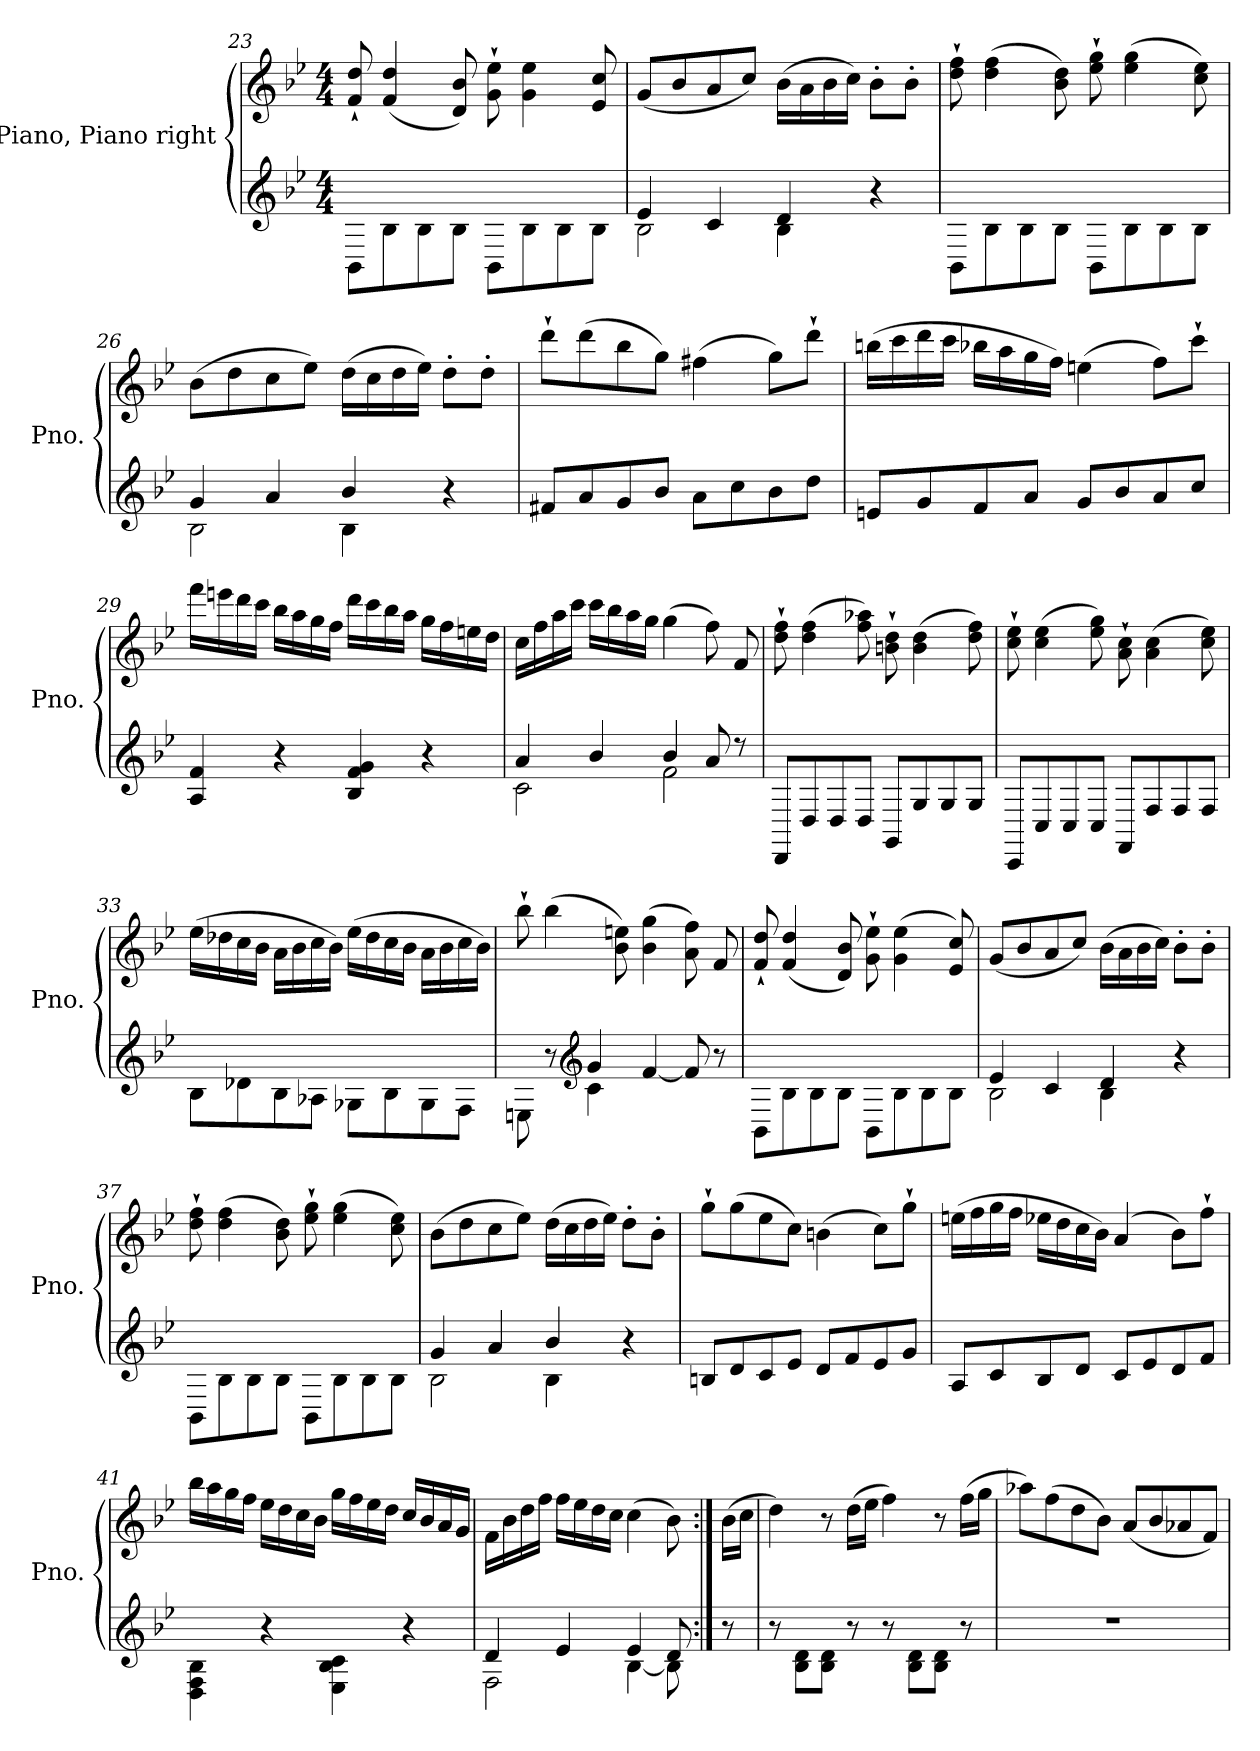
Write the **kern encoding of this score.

**kern	**kern
*part1	*part1
*staff2	*staff1
*I"Piano, Piano right	*
*I'Pno.	*
*clefG2	*clefG2
*k[b-e-]	*k[b-e-]
*M4/4	*M4/4
=23	=23
8BB-\L	8f/` 8dd/`
8B-\	(<4f/ 4dd/
8B-\	.
8B-\J	8d/ 8b-/)
8BB-\L	8g\` 8ee-\`
8B-\	4g\ 4ee-\
8B-\	.
8B-\J	8e-/ 8cc/
=24	=24
*^	*
4e-/	2B-\	(<8g/L
.	.	8b-/
4c/	.	8a/
.	.	8cc/J)
4d/	4B-\	(>16b-\LL
.	.	16a\
.	.	16b-\
.	.	16cc\JJ)
4r	4ryy	8b-'\L
.	.	8b-'\J
*v	*v	*
=25	=25
8BB-\L	8dd\` 8ff\`
8B-\	(>4dd\ 4ff\
8B-\	.
8B-\J	8b-\ 8dd\)
8BB-\L	8ee-\` 8gg\`
8B-\	(>4ee-\ 4gg\
8B-\	.
8B-\J	8cc\ 8ee-\)
=26	=26
*^	*
4g/	2B-\	(>8b-\L
.	.	8dd\
4a/	.	8cc\
.	.	8ee-\J)
4b-/	4B-\	(>16dd\LL
.	.	16cc\
.	.	16dd\
.	.	16ee-\JJ)
4r	4ryy	8dd'\L
.	.	8dd'\J
*v	*v	*
=27	=27
8f#X/L	8ddd`\L
8a/	(>8ddd\
8g/	8bb-\
8b-/J	8gg\J)
8a\L	(>4ff#X\
8cc\	.
8b-\	8gg\L)
8dd\J	8ddd`\J
=28	=28
8en/L	(>16bbn\LL
.	16ccc\
8g/	16ddd\
.	16ccc\JJ
8f/	16bb-X\LL
.	16aa\
8a/J	16gg\
.	16ff\JJ)
8g/L	(>4een\
8b-/	.
8a/	8ff\L)
8cc/J	8ccc`\J
=29	=29
4A/ 4f/	16fff\LL
.	16eeen\
.	16ddd\
.	16ccc\JJ
4r	16bb-\LL
.	16aa\
.	16gg\
.	16ff\JJ
4B-/ 4f/ 4g/	16ddd\LL
.	16ccc\
.	16bb-\
.	16aa\JJ
4r	16gg\LL
.	16ff\
.	16een\
.	16dd\JJ
=30	=30
*^	*
4a/	2c\	16cc\LL
.	.	16ff\
.	.	16aa\
.	.	16ccc\JJ
4b-/	.	16ccc\LL
.	.	16bb-\
.	.	16aa\
.	.	16gg\JJ
4b-/	2f\	(>4gg\
8a/	.	8ff\)
8r	.	8f/
*v	*v	*
=31	=31
8DD/L	8dd\` 8ff\`
8D/	(>4dd\ 4ff\
8D/	.
8D/J	8ff\ 8aa-X\)
8GG/L	8bn\` 8dd\`
8G/	(>4b\ 4dd\
8G/	.
8G/J	8dd\ 8ff\)
=32	=32
8CC/L	8cc\` 8ee-\`
8C/	(>4cc\ 4ee-\
8C/	.
8C/J	8ee-\ 8gg\)
8FF/L	8a\` 8cc\`
8F/	(>4a\ 4cc\
8F/	.
8F/J	8cc\ 8ee-\)
=33	=33
8B-\L	(>16ee-\LL
.	16dd-X\
8d-X\	16cc\
.	16b-\JJ
8B-\	16a\LL
.	16b-\
8A-X\J	16cc\
.	16b-\JJ)
8G-X\L	(>16ee-\LL
.	16dd-\
8B-\	16cc\
.	16b-\JJ
8G-\	16a\LL
.	16b-\
8F\J	16cc\
.	16b-\JJ)
=34	=34
*^	*
8En\	4ryy	8bb-`\
8r	.	(>4bb-\
*clefG2	*	*
4g/	4c!\	.
.	.	8b-\ 8een\)
[4f/	2ryy	(>4b-\ 4gg\
8f/]	.	8a\ 8ff\)
8r	.	8f/
*v	*v	*
=35	=35
8BB-\L	8f/` 8dd/`
8B-\	(<4f/ 4dd/
8B-\	.
8B-\J	8d/ 8b-/)
8BB-\L	8g\` 8ee-\`
8B-\	(>4g\ 4ee-\
8B-\	.
8B-\J	8e-/ 8cc/)
=36	=36
*^	*
4e-/	2B-\	(<8g/L
.	.	8b-/
4c/	.	8a/
.	.	8cc/J)
4d/	4B-\	(>16b-\LL
.	.	16a\
.	.	16b-\
.	.	16cc\JJ)
4r	4ryy	8b-'\L
.	.	8b-'\J
*v	*v	*
=37	=37
8BB-\L	8dd\` 8ff\`
8B-\	(>4dd\ 4ff\
8B-\	.
8B-\J	8b-\ 8dd\)
8BB-\L	8ee-\` 8gg\`
8B-\	(>4ee-\ 4gg\
8B-\	.
8B-\J	8cc\ 8ee-\)
=38	=38
*^	*
4g/	2B-\	(>8b-\L
.	.	8dd\
4a/	.	8cc\
.	.	8ee-\J)
4b-/	4B-\	(>16dd\LL
.	.	16cc\
.	.	16dd\
.	.	16ee-\JJ)
4r	4ryy	8dd'\L
.	.	8b-'\J
*v	*v	*
=39	=39
8Bn/L	8gg`\L
8d/	(>8gg\
8c/	8ee-\
8e-/J	8cc\J)
8d/L	(>4bn\
8f/	.
8e-/	8cc\L)
8g/J	8gg`\J
=40	=40
8A/L	(>16een\LL
.	16ff\
8c/	16gg\
.	16ff\JJ
8B-/	16ee-X\LL
.	16dd\
8d/J	16cc\
.	16b-\JJ)
8c/L	(>4a/
8e-/	.
8d/	8b-\L)
8f/J	8ff`\J
=41	=41
4D\ 4F\ 4B-\	16bb-\LL
.	16aa\
.	16gg\
.	16ff\JJ
4r	16ee-\LL
.	16dd\
.	16cc\
.	16b-\JJ
4E-\ 4B-\ 4c\	16gg\LL
.	16ff\
.	16ee-\
.	16dd\JJ
4r	16cc/LL
.	16b-/
.	16a/
.	16g/JJ
=42	=42
*^	*
4d/	2F\	16f\LL
.	.	16b-\
.	.	16dd\
.	.	16ff\JJ
4e-/	.	16ff\LL
.	.	16ee-\
.	.	16dd\
.	.	16cc\JJ
4e-/	[4B-\	(>4cc\
8d/	8B-\]	8b-\)
*v	*v	*
=42X1:|!	=42X1:|!
8r	(>16b-\LL
.	16cc\JJ
=43	=43
8r	4dd\)
8B-\ 8d\L	.
8B-\ 8d\J	8r
8r	(>16dd\LL
.	16ee-\JJ
8r	4ff\)
8B-\ 8d\L	.
8B-\ 8d\J	8r
8r	(>16ff\LL
.	16gg\JJ
=44	=44
1r	8aa-X\L)
.	(>8ff\
.	8dd\
.	8b-\J)
.	(<8a/L
.	8b-/
.	8a-X/
.	8f/J)
=	=
*-	*-
